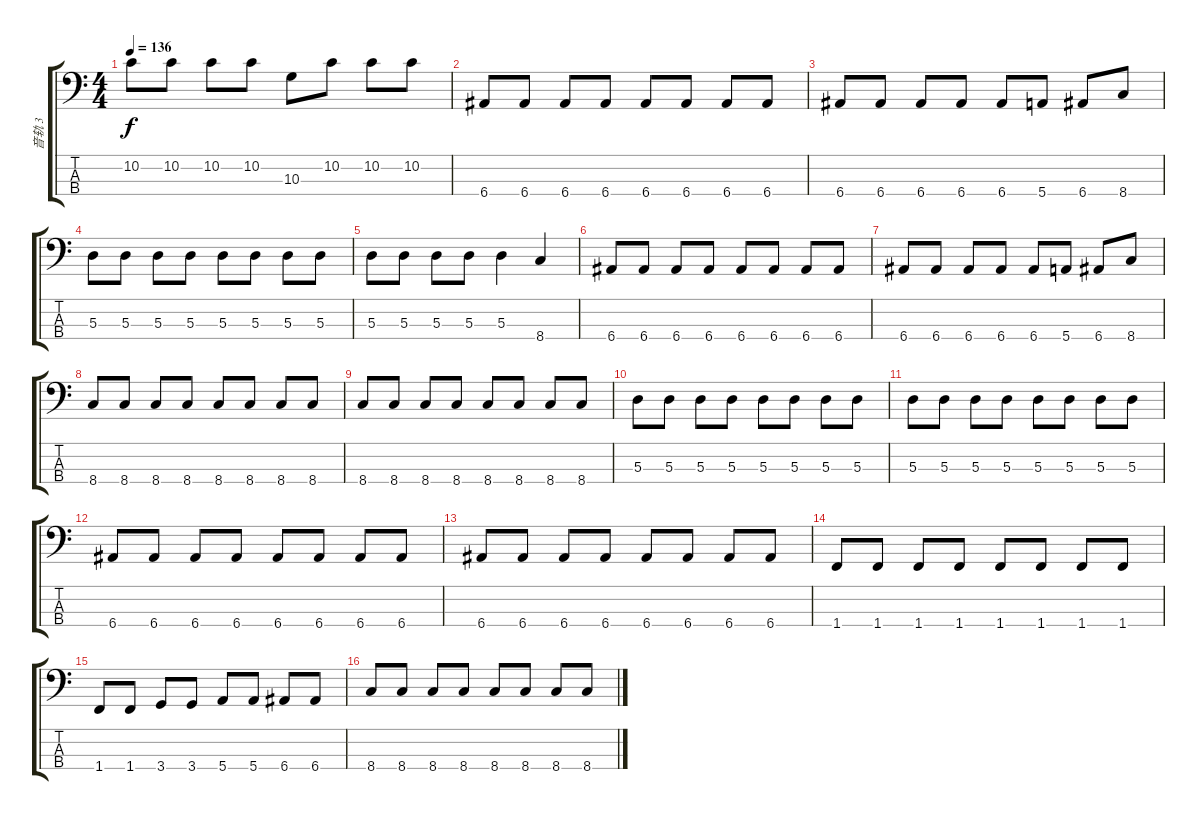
\track ("音轨 3" "音轨 3") {instrument electricbassfinger}
\staff {score tabs}
\tuning (G2 D2 A1 E1) {hide}
\ts (4 4)
\tempo 136
\clef f4
\ks c
10.2.8{dy f} 10.2.8 10.2.8 10.2.8 10.3.8 10.2.8 10.2.8 10.2.8 |
6.4.8 6.4.8 6.4.8 6.4.8 6.4.8 6.4.8 6.4.8 6.4.8 |
6.4.8 6.4.8 6.4.8 6.4.8 6.4.8 5.4.8 6.4.8 8.4.8 |
5.3.8 5.3.8 5.3.8 5.3.8 5.3.8 5.3.8 5.3.8 5.3.8 |
5.3.8 5.3.8 5.3.8 5.3.8 5.3.4 8.4.4 |
6.4.8 6.4.8 6.4.8 6.4.8 6.4.8 6.4.8 6.4.8 6.4.8 |
6.4.8 6.4.8 6.4.8 6.4.8 6.4.8 5.4.8 6.4.8 8.4.8 |
8.4.8 8.4.8 8.4.8 8.4.8 8.4.8 8.4.8 8.4.8 8.4.8 |
8.4.8 8.4.8 8.4.8 8.4.8 8.4.8 8.4.8 8.4.8 8.4.8 |
5.3.8 5.3.8 5.3.8 5.3.8 5.3.8 5.3.8 5.3.8 5.3.8 |
5.3.8 5.3.8 5.3.8 5.3.8 5.3.8 5.3.8 5.3.8 5.3.8 |
6.4.8 6.4.8 6.4.8 6.4.8 6.4.8 6.4.8 6.4.8 6.4.8 |
6.4.8 6.4.8 6.4.8 6.4.8 6.4.8 6.4.8 6.4.8 6.4.8 |
1.4.8 1.4.8 1.4.8 1.4.8 1.4.8 1.4.8 1.4.8 1.4.8 |
1.4.8 1.4.8 3.4.8 3.4.8 5.4.8 5.4.8 6.4.8 6.4.8 |
8.4.8 8.4.8 8.4.8 8.4.8 8.4.8 8.4.8 8.4.8 8.4.8
